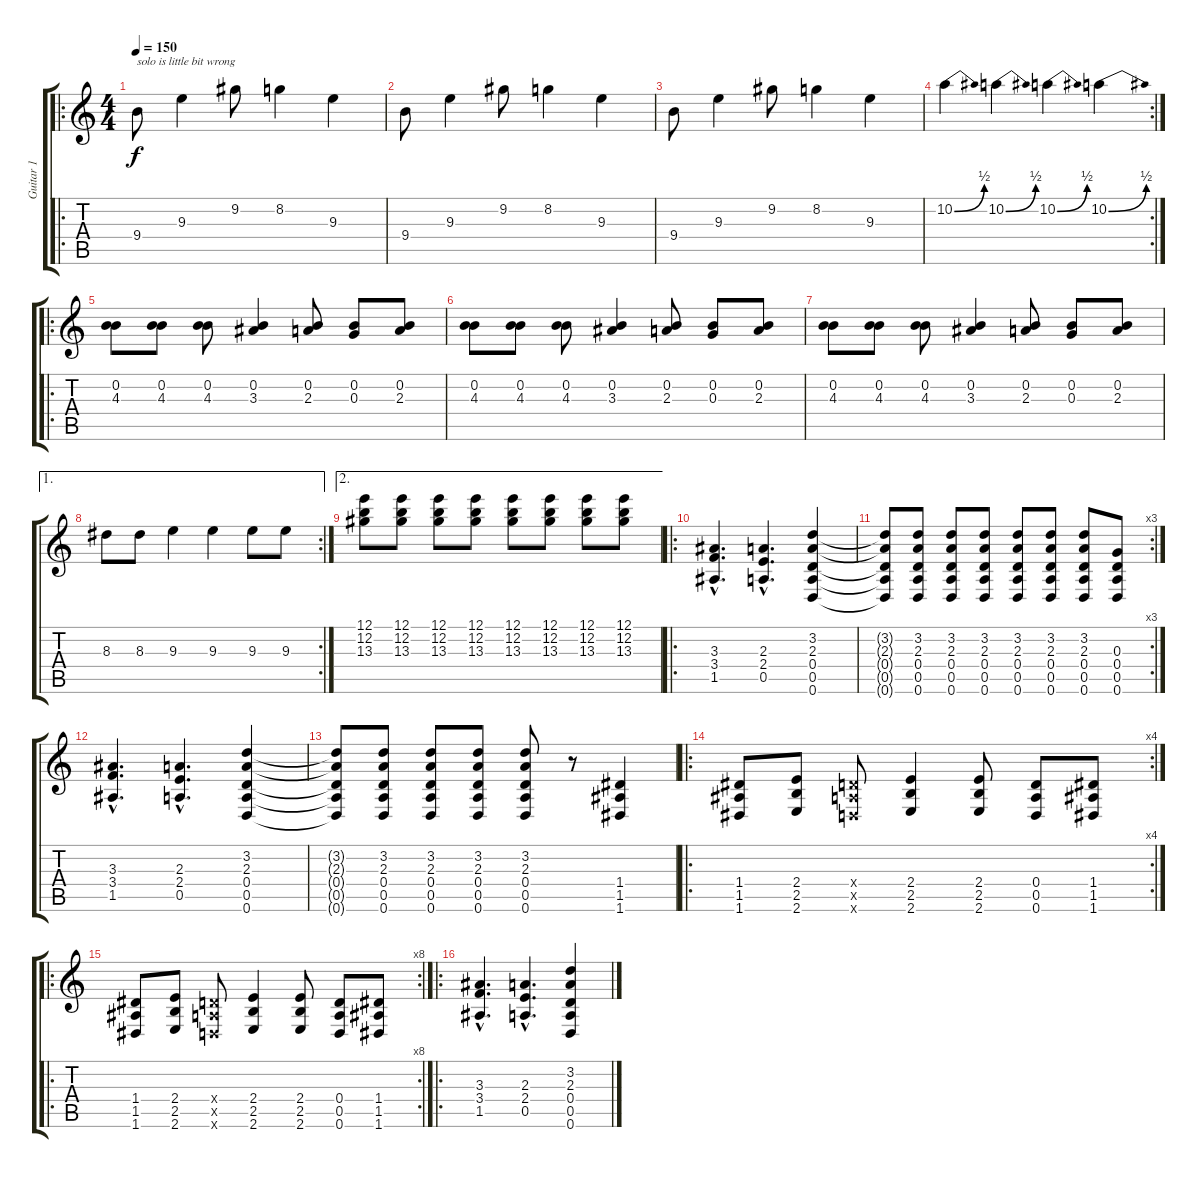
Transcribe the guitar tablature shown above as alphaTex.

\track ("Guitar 1" "Guitar 1") {instrument distortionguitar}
\staff {score tabs}
\tuning (E4 B3 G3 D3 A2 D2) {hide}
\ro
\ts (4 4)
\tempo 150
\clef g2
\ks c
9.4.8{txt "solo is little bit wrong" dy f volume 16} 9.3.4 9.2.8 8.2.4 9.3.4 |
9.4.8 9.3.4 9.2.8 8.2.4 9.3.4 |
9.4.8 9.3.4 9.2.8 8.2.4 9.3.4 |
\rc 2
10.2{be (bend 0 0 60 2)}.4 10.2{be (bend 0 0 60 2)}.4 10.2{be (bend 0 0 60 2)}.4 10.2{be (bend 0 0 60 2)}.4 |
\ro
(0.2 4.3).8 (0.2 4.3).8 (0.2 4.3).8 (0.2 3.3).4 (0.2 2.3).8 (0.2 0.3).8 (0.2 2.3).8 |
(0.2 4.3).8 (0.2 4.3).8 (0.2 4.3).8 (0.2 3.3).4 (0.2 2.3).8 (0.2 0.3).8 (0.2 2.3).8 |
(0.2 4.3).8 (0.2 4.3).8 (0.2 4.3).8 (0.2 3.3).4 (0.2 2.3).8 (0.2 0.3).8 (0.2 2.3).8 |
\ae 1
\rc 2
8.3.8 8.3.8 9.3.4 9.3.4 9.3.8 9.3.8 |
\ae 2
(12.1 12.2 13.3).8 (12.1 12.2 13.3).8 (12.1 12.2 13.3).8 (12.1 12.2 13.3).8 (12.1 12.2 13.3).8 (12.1 12.2 13.3).8 (12.1 12.2 13.3).8 (12.1 12.2 13.3).8 |
\ro
(3.3{hac} 3.4{hac} 1.5{hac}).4{d volume 13} (2.3{hac} 2.4{hac} 0.5{hac}).4{d} (3.2 2.3 0.4 0.5 0.6).4 |
\rc 3
(3.2{t} 2.3{t} 0.4{t} 0.5{t} 0.6{t}).8 (3.2 2.3 0.4 0.5 0.6).8 (3.2 2.3 0.4 0.5 0.6).8 (3.2 2.3 0.4 0.5 0.6).8 (3.2 2.3 0.4 0.5 0.6).8 (3.2 2.3 0.4 0.5 0.6).8 (3.2 2.3 0.4 0.5 0.6).8 (0.3 0.4 0.5 0.6).8 |
(3.3{hac} 3.4{hac} 1.5{hac}).4{d} (2.3{hac} 2.4{hac} 0.5{hac}).4{d} (3.2 2.3 0.4 0.5 0.6).4 |
(3.2{t} 2.3{t} 0.4{t} 0.5{t} 0.6{t}).8 (3.2 2.3 0.4 0.5 0.6).8 (3.2 2.3 0.4 0.5 0.6).8 (3.2 2.3 0.4 0.5 0.6).8 (3.2 2.3 0.4 0.5 0.6).8 r.8 (1.4 1.5 1.6).4 |
\ro
\rc 4
(1.4 1.5 1.6).8 (2.4 2.5 2.6).8 (0.4{x} 0.5{x} 0.6{x}).8 (2.4 2.5 2.6).4 (2.4 2.5 2.6).8 (0.4 0.5 0.6).8 (1.4 1.5 1.6).8 |
\ro
\rc 8
(1.4 1.5 1.6).8 (2.4 2.5 2.6).8 (0.4{x} 0.5{x} 0.6{x}).8 (2.4 2.5 2.6).4 (2.4 2.5 2.6).8 (0.4 0.5 0.6).8 (1.4 1.5 1.6).8 |
\ro
(3.3{hac} 3.4{hac} 1.5{hac}).4{d} (2.3{hac} 2.4{hac} 0.5{hac}).4{d} (3.2 2.3 0.4 0.5 0.6).4
